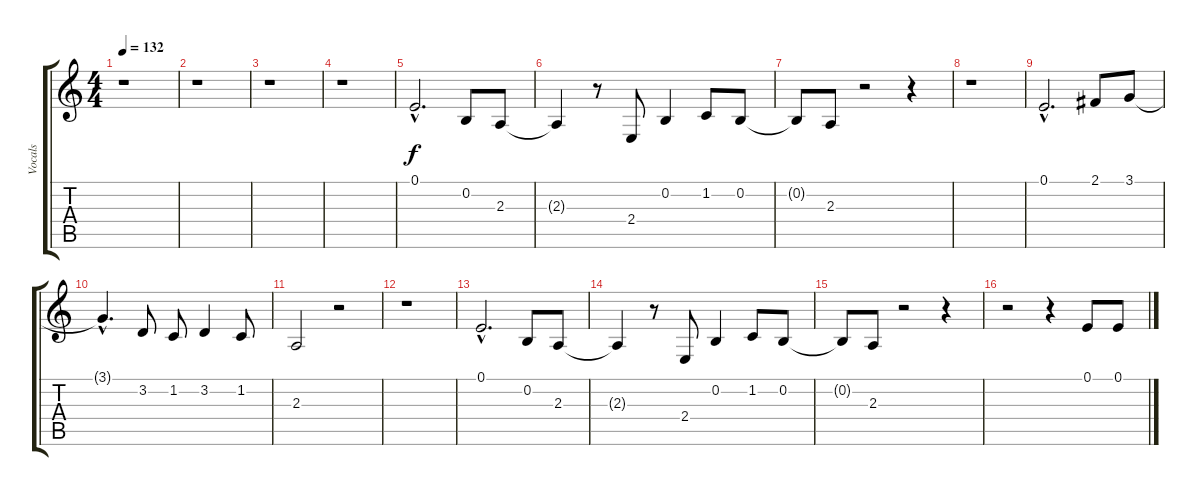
\track ("Vocals" "Vocals") {instrument bassoon}
\staff {score tabs}
\tuning (E4 B3 G3 D3 A2 E2) {hide}
\ts (4 4)
\tempo 132
\clef g2
\ks c
r.1{dy f instrument bassoon} |
r.1 |
r.1 |
r.1 |
0.1{hac}.2{d} 0.2.8 2.3.8 |
2.3{t}.4 r.8 2.4.8 0.2.4 1.2.8 0.2.8 |
0.2{t}.8 2.3.8 r.2 r.4 |
r.1 |
0.1{hac}.2{d} 2.1.8 3.1.8 |
3.1{hac t}.4{d} 3.2.8 1.2.8 3.2.4 1.2.8 |
2.3.2 r.2 |
r.1 |
0.1{hac}.2{d} 0.2.8 2.3.8 |
2.3{t}.4 r.8 2.4.8 0.2.4 1.2.8 0.2.8 |
0.2{t}.8 2.3.8 r.2 r.4 |
r.2 r.4 0.1.8 0.1.8
